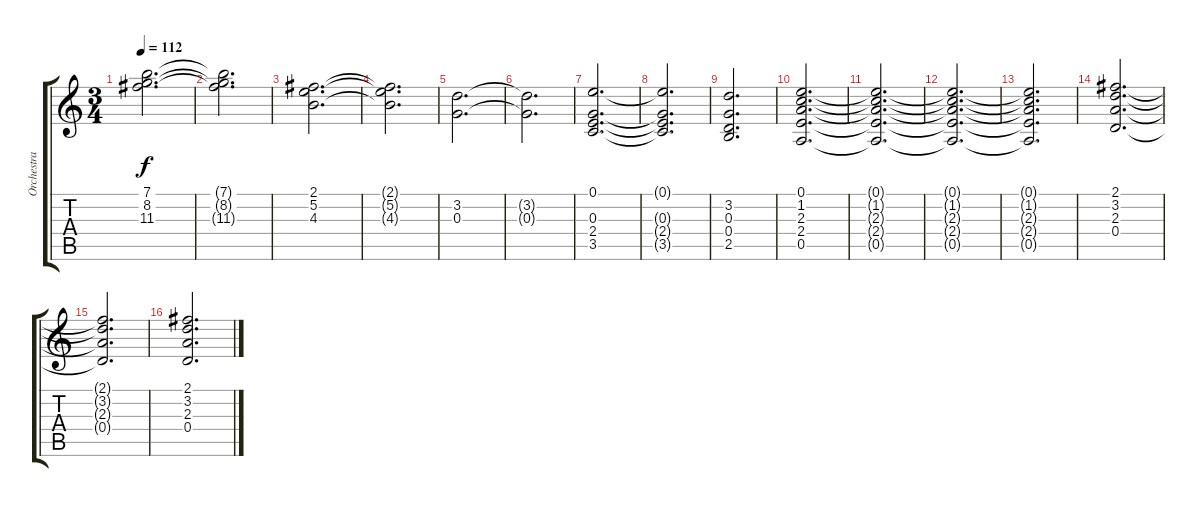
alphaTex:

\track ("Orchestra (Michael Kamen)" "Orchestra ") {instrument stringensemble1}
\staff {score tabs}
\tuning (E5 B4 G4 D4 A3 E3) {hide}
\ts (3 4)
\tempo 112
\clef g2
\ks c
(7.1 8.2 11.3).2{d dy f} |
(7.1{t} 8.2{t} 11.3{t}).2{d} |
(2.1 5.2 4.3).2{d} |
(2.1{t} 5.2{t} 4.3{t}).2{d} |
(3.2 0.3).2{d} |
(3.2{t} 0.3{t}).2{d} |
(0.1 0.3 2.4 3.5).2{d} |
(0.1{t} 0.3{t} 2.4{t} 3.5{t}).2{d} |
(3.2 0.3 0.4 2.5).2{d} |
(0.1 1.2 2.3 2.4 0.5).2{d} |
(0.1{t} 1.2{t} 2.3{t} 2.4{t} 0.5{t}).2{d} |
(0.1{t} 1.2{t} 2.3{t} 2.4{t} 0.5{t}).2{d} |
(0.1{t} 1.2{t} 2.3{t} 2.4{t} 0.5{t}).2{d} |
(2.1 3.2 2.3 0.4).2{d} |
(2.1{t} 3.2{t} 2.3{t} 0.4{t}).2{d} |
(2.1 3.2 2.3 0.4).2{d}
